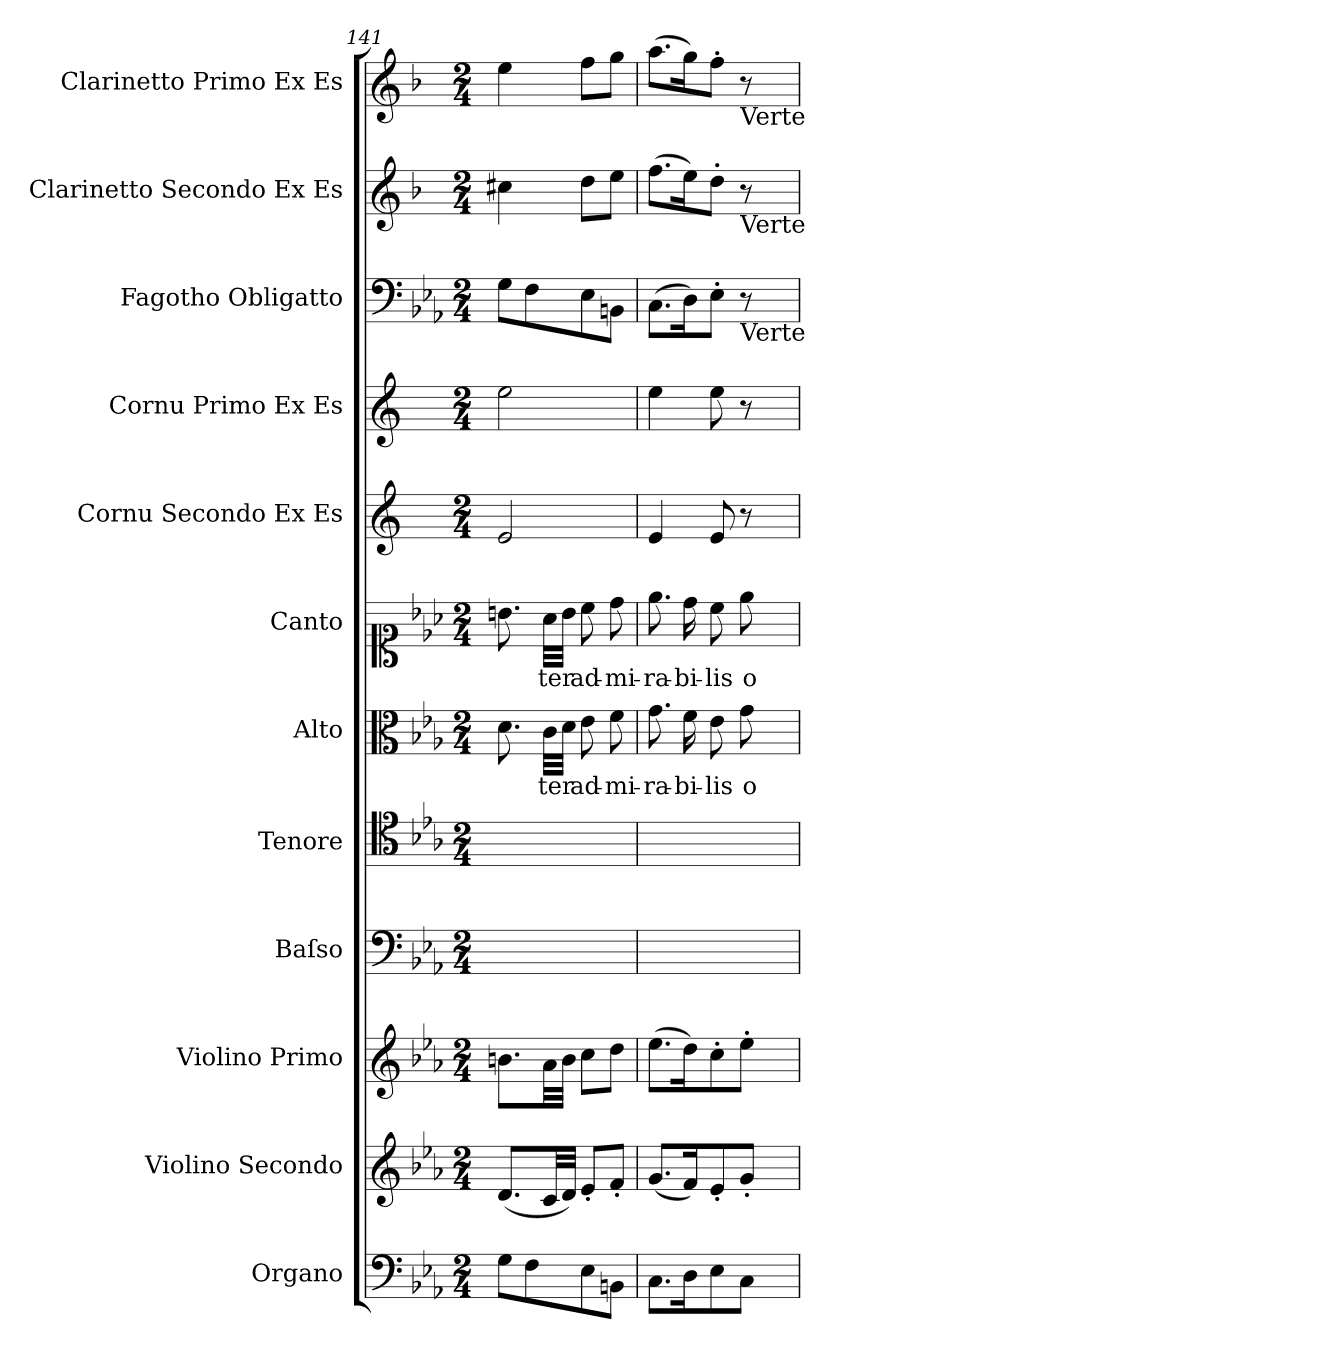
**kern	**kern	**kern	**kern	**kern	**kern	**text	**kern	**text	**kern	**kern	**kern	**kern	**kern
*part12	*part11	*part10	*part9	*part8	*part7	*part7	*part6	*part6	*part5	*part4	*part3	*part2	*part1
*staff12	*staff11	*staff10	*staff9	*staff8	*staff7	*staff7	*staff6	*staff6	*staff5	*staff4	*staff3	*staff2	*staff1
*I"Organo	*I"Violino Secondo	*I"Violino Primo	*I"Baſso	*I"Tenore	*I"Alto	*	*I"Canto	*	*I"Cornu Secondo Ex Es	*I"Cornu Primo Ex Es	*I"Fagotho Obligatto	*I"Clarinetto Secondo Ex Es	*I"Clarinetto Primo Ex Es
*I'Org	*	*I'Vno I	*I'B.	*I'T.	*I'A.	*	*I'C.	*	*	*I'Cor I	*I'Fag.	*	*I'Cor I
*clefF4	*clefG2	*clefG2	*clefF4	*clefC4	*clefC3	*	*clefC1	*	*clefG2	*clefG2	*clefF4	*clefG2	*clefG2
*	*	*	*	*	*	*	*	*	*ITrd5c9	*ITrd5c9	*	*ITrd1c2	*ITrd1c2
*k[b-e-a-]	*k[b-e-a-]	*k[b-e-a-]	*k[b-e-a-]	*k[b-e-a-]	*k[b-e-a-]	*	*k[b-e-a-]	*	*k[b-e-a-]	*k[b-e-a-]	*k[b-e-a-]	*k[b-e-a-]	*k[b-e-a-]
*c:	*c:	*c:	*c:	*c:	*c:	*	*c:	*	*c:	*c:	*c:	*c:	*c:
*M2/4	*M2/4	*M2/4	*M2/4	*M2/4	*M2/4	*	*M2/4	*	*M2/4	*M2/4	*M2/4	*M2/4	*M2/4
=141	=141	=141	=141	=141	=141	=141	=141	=141	=141	=141	=141	=141	=141
8G\L	(8.d/L	8.bn\L	2ryy	2ryy	8.d\	.	8.bn\	.	2G/	2g\	8G\L	4bn\	4dd\
8F\	.	.	.	.	.	.	.	.	.	.	8F\	.	.
.	32c/LL	32a-\LL	.	.	32c\LLL	-ter	32a-\LLL	-ter	.	.	.	.	.
.	32d/JJJ)	32b\JJJ	.	.	32d\JJJ	.	32b\JJJ	.	.	.	.	.	.
8E-\	8e-'/L	8cc\L	.	.	8e-\	ad-	8cc\	ad-	.	.	8E-\	8cc\L	8ee-\L
8BBn\J	8f'/J	8dd\J	.	.	8f\	-mi-	8dd\	-mi-	.	.	8BBn\J	8dd\J	8ff\J
=142	=142	=142	=142	=142	=142	=142	=142	=142	=142	=142	=142	=142	=142
8.C\L	(8.g/L	(8.ee-\L	2ryy	2ryy	8.g\	-ra-	8.ee-\	-ra-	4G/	4g\	(8.C\L	(8.ee-\L	(8.gg\L
16D\K	16f/K)	16dd\K)	.	.	16f\	-bi-	16dd\	-bi-	.	.	16D\K)	16dd\K)	16ff\K)
8E-\	8e-'/	8cc'\	.	.	8e-\	-lis	8cc\	-lis	8G/	8g\	8E-'\J	8cc'\J	8ee-'\J
!	!	!	!	!	!	!	!	!	!	!	!	!	!LO:TX:b:t=Verte
!	!	!	!	!	!	!	!	!	!	!	!	!LO:TX:b:t=Verte	!
!	!	!	!	!	!	!	!	!	!	!	!LO:TX:b:t=Verte	!	!
8C\J	8g'/J	8ee-'\J	.	.	8g\	o-	8ee-\	o-	8r	8r	8r	8r	8r
=	=	=	=	=	=	=	=	=	=	=	=	=	=
*-	*-	*-	*-	*-	*-	*-	*-	*-	*-	*-	*-	*-	*-
